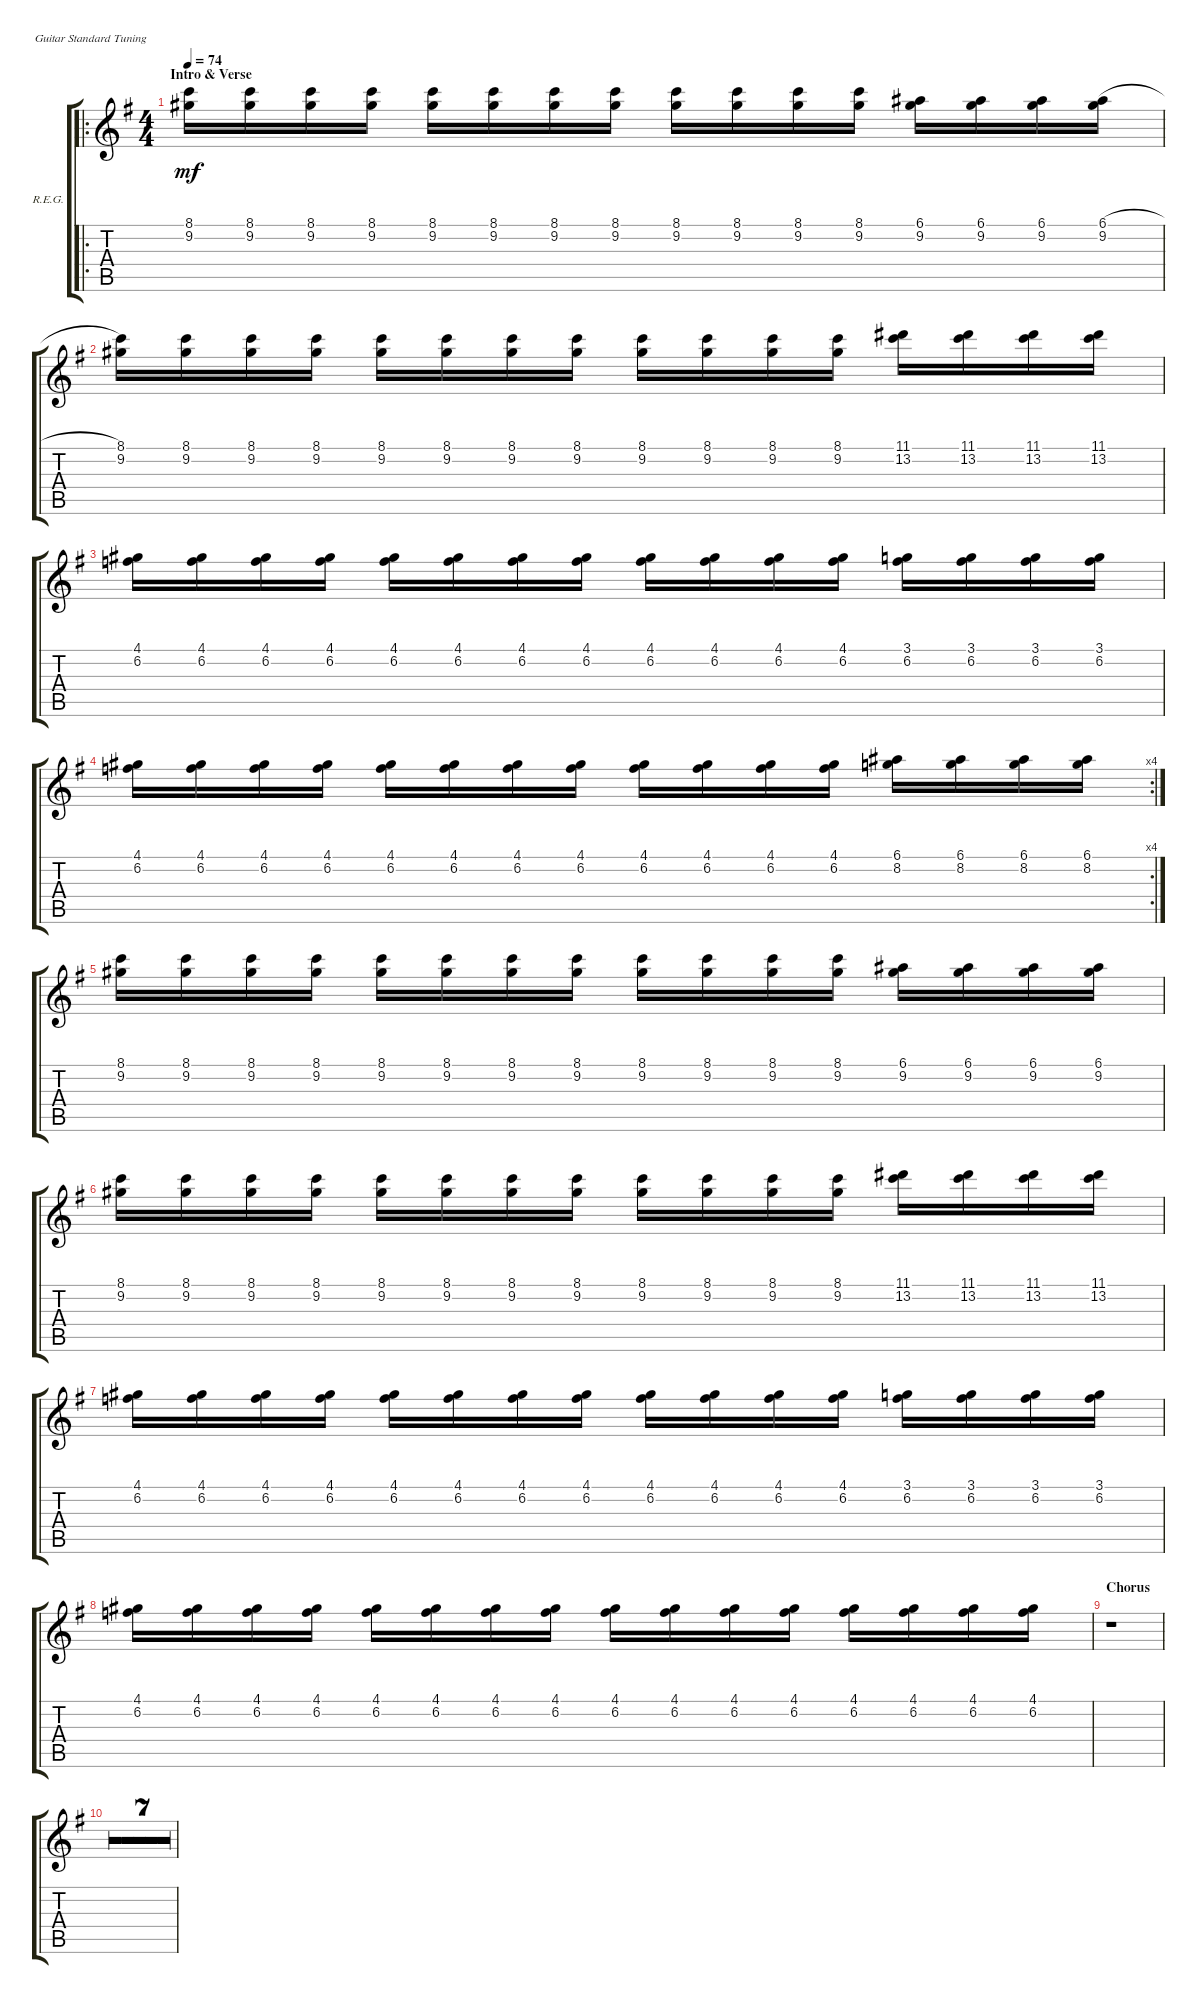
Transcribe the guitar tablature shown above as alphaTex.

\defaultSystemsLayout 4
\bracketExtendMode groupsimilarinstruments
\firstSystemTrackNameOrientation horizontal
\otherSystemsTrackNameOrientation horizontal
\track ("Rhythm Electric Guitar" "R.E.G.") {multiBarRest instrument electricguitarclean}
\staff {score tabs}
\tuning (E4 B3 G3 D3 A2 E2)
\ro
\ts (4 4)
\section ("" "Intro & Verse")
\tempo 74
\clef g2
\ks g
(8.1 9.2).16{lyrics (0 "") lyrics (1 "") lyrics (2 "") lyrics (3 "") lyrics (4 "") dy mf instrument electricguitarclean} (8.1 9.2).16{lyrics (0 "") lyrics (1 "") lyrics (2 "") lyrics (3 "") lyrics (4 "")} (8.1 9.2).16{lyrics (0 "") lyrics (1 "") lyrics (2 "") lyrics (3 "") lyrics (4 "")} (8.1 9.2).16{lyrics (0 "") lyrics (1 "") lyrics (2 "") lyrics (3 "") lyrics (4 "")} (8.1 9.2).16{lyrics (0 "") lyrics (1 "") lyrics (2 "") lyrics (3 "") lyrics (4 "")} (8.1 9.2).16{lyrics (0 "") lyrics (1 "") lyrics (2 "") lyrics (3 "") lyrics (4 "")} (8.1 9.2).16{lyrics (0 "") lyrics (1 "") lyrics (2 "") lyrics (3 "") lyrics (4 "")} (8.1 9.2).16{lyrics (0 "") lyrics (1 "") lyrics (2 "") lyrics (3 "") lyrics (4 "")} (8.1 9.2).16{lyrics (0 "") lyrics (1 "") lyrics (2 "") lyrics (3 "") lyrics (4 "")} (8.1 9.2).16{lyrics (0 "") lyrics (1 "") lyrics (2 "") lyrics (3 "") lyrics (4 "")} (8.1 9.2).16{lyrics (0 "") lyrics (1 "") lyrics (2 "") lyrics (3 "") lyrics (4 "")} (8.1 9.2).16{lyrics (0 "") lyrics (1 "") lyrics (2 "") lyrics (3 "") lyrics (4 "")} (6.1 9.2).16{lyrics (0 "") lyrics (1 "") lyrics (2 "") lyrics (3 "") lyrics (4 "")} (6.1 9.2).16{lyrics (0 "") lyrics (1 "") lyrics (2 "") lyrics (3 "") lyrics (4 "")} (6.1 9.2).16{lyrics (0 "") lyrics (1 "") lyrics (2 "") lyrics (3 "") lyrics (4 "")} (6.1{h} 9.2).16{lyrics (0 "") lyrics (1 "") lyrics (2 "") lyrics (3 "") lyrics (4 "")} |
(9.2 8.1).16{lyrics (0 "") lyrics (1 "") lyrics (2 "") lyrics (3 "") lyrics (4 "")} (9.2 8.1).16{lyrics (0 "") lyrics (1 "") lyrics (2 "") lyrics (3 "") lyrics (4 "")} (9.2 8.1).16{lyrics (0 "") lyrics (1 "") lyrics (2 "") lyrics (3 "") lyrics (4 "")} (9.2 8.1).16{lyrics (0 "") lyrics (1 "") lyrics (2 "") lyrics (3 "") lyrics (4 "")} (9.2 8.1).16{lyrics (0 "") lyrics (1 "") lyrics (2 "") lyrics (3 "") lyrics (4 "")} (9.2 8.1).16{lyrics (0 "") lyrics (1 "") lyrics (2 "") lyrics (3 "") lyrics (4 "")} (9.2 8.1).16{lyrics (0 "") lyrics (1 "") lyrics (2 "") lyrics (3 "") lyrics (4 "")} (9.2 8.1).16{lyrics (0 "") lyrics (1 "") lyrics (2 "") lyrics (3 "") lyrics (4 "")} (9.2 8.1).16{lyrics (0 "") lyrics (1 "") lyrics (2 "") lyrics (3 "") lyrics (4 "")} (9.2 8.1).16{lyrics (0 "") lyrics (1 "") lyrics (2 "") lyrics (3 "") lyrics (4 "")} (9.2 8.1).16{lyrics (0 "") lyrics (1 "") lyrics (2 "") lyrics (3 "") lyrics (4 "")} (9.2 8.1).16{lyrics (0 "") lyrics (1 "") lyrics (2 "") lyrics (3 "") lyrics (4 "")} (11.1 13.2).16{lyrics (0 "") lyrics (1 "") lyrics (2 "") lyrics (3 "") lyrics (4 "")} (11.1 13.2).16{lyrics (0 "") lyrics (1 "") lyrics (2 "") lyrics (3 "") lyrics (4 "")} (11.1 13.2).16{lyrics (0 "") lyrics (1 "") lyrics (2 "") lyrics (3 "") lyrics (4 "")} (11.1 13.2).16{lyrics (0 "") lyrics (1 "") lyrics (2 "") lyrics (3 "") lyrics (4 "")} |
(4.1 6.2).16{lyrics (0 "") lyrics (1 "") lyrics (2 "") lyrics (3 "") lyrics (4 "")} (4.1 6.2).16{lyrics (0 "") lyrics (1 "") lyrics (2 "") lyrics (3 "") lyrics (4 "")} (4.1 6.2).16{lyrics (0 "") lyrics (1 "") lyrics (2 "") lyrics (3 "") lyrics (4 "")} (4.1 6.2).16{lyrics (0 "") lyrics (1 "") lyrics (2 "") lyrics (3 "") lyrics (4 "")} (4.1 6.2).16{lyrics (0 "") lyrics (1 "") lyrics (2 "") lyrics (3 "") lyrics (4 "")} (4.1 6.2).16{lyrics (0 "") lyrics (1 "") lyrics (2 "") lyrics (3 "") lyrics (4 "")} (4.1 6.2).16{lyrics (0 "") lyrics (1 "") lyrics (2 "") lyrics (3 "") lyrics (4 "")} (4.1 6.2).16{lyrics (0 "") lyrics (1 "") lyrics (2 "") lyrics (3 "") lyrics (4 "")} (4.1 6.2).16{lyrics (0 "") lyrics (1 "") lyrics (2 "") lyrics (3 "") lyrics (4 "")} (4.1 6.2).16{lyrics (0 "") lyrics (1 "") lyrics (2 "") lyrics (3 "") lyrics (4 "")} (4.1 6.2).16{lyrics (0 "") lyrics (1 "") lyrics (2 "") lyrics (3 "") lyrics (4 "")} (4.1 6.2).16{lyrics (0 "") lyrics (1 "") lyrics (2 "") lyrics (3 "") lyrics (4 "")} (3.1 6.2).16{lyrics (0 "") lyrics (1 "") lyrics (2 "") lyrics (3 "") lyrics (4 "")} (3.1 6.2).16{lyrics (0 "") lyrics (1 "") lyrics (2 "") lyrics (3 "") lyrics (4 "")} (3.1 6.2).16{lyrics (0 "") lyrics (1 "") lyrics (2 "") lyrics (3 "") lyrics (4 "")} (3.1 6.2).16{lyrics (0 "") lyrics (1 "") lyrics (2 "") lyrics (3 "") lyrics (4 "")} |
\rc 4
(4.1 6.2).16{lyrics (0 "") lyrics (1 "") lyrics (2 "") lyrics (3 "") lyrics (4 "")} (4.1 6.2).16{lyrics (0 "") lyrics (1 "") lyrics (2 "") lyrics (3 "") lyrics (4 "")} (4.1 6.2).16{lyrics (0 "") lyrics (1 "") lyrics (2 "") lyrics (3 "") lyrics (4 "")} (4.1 6.2).16{lyrics (0 "") lyrics (1 "") lyrics (2 "") lyrics (3 "") lyrics (4 "")} (4.1 6.2).16{lyrics (0 "") lyrics (1 "") lyrics (2 "") lyrics (3 "") lyrics (4 "")} (4.1 6.2).16{lyrics (0 "") lyrics (1 "") lyrics (2 "") lyrics (3 "") lyrics (4 "")} (4.1 6.2).16{lyrics (0 "") lyrics (1 "") lyrics (2 "") lyrics (3 "") lyrics (4 "")} (4.1 6.2).16{lyrics (0 "") lyrics (1 "") lyrics (2 "") lyrics (3 "") lyrics (4 "")} (4.1 6.2).16{lyrics (0 "") lyrics (1 "") lyrics (2 "") lyrics (3 "") lyrics (4 "")} (4.1 6.2).16{lyrics (0 "") lyrics (1 "") lyrics (2 "") lyrics (3 "") lyrics (4 "")} (4.1 6.2).16{lyrics (0 "") lyrics (1 "") lyrics (2 "") lyrics (3 "") lyrics (4 "")} (4.1 6.2).16{lyrics (0 "") lyrics (1 "") lyrics (2 "") lyrics (3 "") lyrics (4 "")} (6.1 8.2).16{lyrics (0 "") lyrics (1 "") lyrics (2 "") lyrics (3 "") lyrics (4 "")} (6.1 8.2).16{lyrics (0 "") lyrics (1 "") lyrics (2 "") lyrics (3 "") lyrics (4 "")} (6.1 8.2).16{lyrics (0 "") lyrics (1 "") lyrics (2 "") lyrics (3 "") lyrics (4 "")} (6.1 8.2).16{lyrics (0 "") lyrics (1 "") lyrics (2 "") lyrics (3 "") lyrics (4 "")} |
(9.2 8.1).16{lyrics (0 "") lyrics (1 "") lyrics (2 "") lyrics (3 "") lyrics (4 "")} (9.2 8.1).16{lyrics (0 "") lyrics (1 "") lyrics (2 "") lyrics (3 "") lyrics (4 "")} (9.2 8.1).16{lyrics (0 "") lyrics (1 "") lyrics (2 "") lyrics (3 "") lyrics (4 "")} (9.2 8.1).16{lyrics (0 "") lyrics (1 "") lyrics (2 "") lyrics (3 "") lyrics (4 "")} (9.2 8.1).16{lyrics (0 "") lyrics (1 "") lyrics (2 "") lyrics (3 "") lyrics (4 "")} (9.2 8.1).16{lyrics (0 "") lyrics (1 "") lyrics (2 "") lyrics (3 "") lyrics (4 "")} (9.2 8.1).16{lyrics (0 "") lyrics (1 "") lyrics (2 "") lyrics (3 "") lyrics (4 "")} (9.2 8.1).16{lyrics (0 "") lyrics (1 "") lyrics (2 "") lyrics (3 "") lyrics (4 "")} (9.2 8.1).16{lyrics (0 "") lyrics (1 "") lyrics (2 "") lyrics (3 "") lyrics (4 "")} (9.2 8.1).16{lyrics (0 "") lyrics (1 "") lyrics (2 "") lyrics (3 "") lyrics (4 "")} (9.2 8.1).16{lyrics (0 "") lyrics (1 "") lyrics (2 "") lyrics (3 "") lyrics (4 "")} (9.2 8.1).16{lyrics (0 "") lyrics (1 "") lyrics (2 "") lyrics (3 "") lyrics (4 "")} (9.2 6.1).16{lyrics (0 "") lyrics (1 "") lyrics (2 "") lyrics (3 "") lyrics (4 "")} (9.2 6.1).16{lyrics (0 "") lyrics (1 "") lyrics (2 "") lyrics (3 "") lyrics (4 "")} (9.2 6.1).16{lyrics (0 "") lyrics (1 "") lyrics (2 "") lyrics (3 "") lyrics (4 "")} (9.2 6.1).16{lyrics (0 "") lyrics (1 "") lyrics (2 "") lyrics (3 "") lyrics (4 "")} |
(9.2 8.1).16{lyrics (0 "") lyrics (1 "") lyrics (2 "") lyrics (3 "") lyrics (4 "")} (9.2 8.1).16{lyrics (0 "") lyrics (1 "") lyrics (2 "") lyrics (3 "") lyrics (4 "")} (9.2 8.1).16{lyrics (0 "") lyrics (1 "") lyrics (2 "") lyrics (3 "") lyrics (4 "")} (9.2 8.1).16{lyrics (0 "") lyrics (1 "") lyrics (2 "") lyrics (3 "") lyrics (4 "")} (9.2 8.1).16{lyrics (0 "") lyrics (1 "") lyrics (2 "") lyrics (3 "") lyrics (4 "")} (9.2 8.1).16{lyrics (0 "") lyrics (1 "") lyrics (2 "") lyrics (3 "") lyrics (4 "")} (9.2 8.1).16{lyrics (0 "") lyrics (1 "") lyrics (2 "") lyrics (3 "") lyrics (4 "")} (9.2 8.1).16{lyrics (0 "") lyrics (1 "") lyrics (2 "") lyrics (3 "") lyrics (4 "")} (9.2 8.1).16{lyrics (0 "") lyrics (1 "") lyrics (2 "") lyrics (3 "") lyrics (4 "")} (9.2 8.1).16{lyrics (0 "") lyrics (1 "") lyrics (2 "") lyrics (3 "") lyrics (4 "")} (9.2 8.1).16{lyrics (0 "") lyrics (1 "") lyrics (2 "") lyrics (3 "") lyrics (4 "")} (9.2 8.1).16{lyrics (0 "") lyrics (1 "") lyrics (2 "") lyrics (3 "") lyrics (4 "")} (13.2 11.1).16{lyrics (0 "") lyrics (1 "") lyrics (2 "") lyrics (3 "") lyrics (4 "")} (13.2 11.1).16{lyrics (0 "") lyrics (1 "") lyrics (2 "") lyrics (3 "") lyrics (4 "")} (13.2 11.1).16{lyrics (0 "") lyrics (1 "") lyrics (2 "") lyrics (3 "") lyrics (4 "")} (13.2 11.1).16{lyrics (0 "") lyrics (1 "") lyrics (2 "") lyrics (3 "") lyrics (4 "")} |
(6.2 4.1).16{lyrics (0 "") lyrics (1 "") lyrics (2 "") lyrics (3 "") lyrics (4 "")} (6.2 4.1).16{lyrics (0 "") lyrics (1 "") lyrics (2 "") lyrics (3 "") lyrics (4 "")} (6.2 4.1).16{lyrics (0 "") lyrics (1 "") lyrics (2 "") lyrics (3 "") lyrics (4 "")} (6.2 4.1).16{lyrics (0 "") lyrics (1 "") lyrics (2 "") lyrics (3 "") lyrics (4 "")} (6.2 4.1).16{lyrics (0 "") lyrics (1 "") lyrics (2 "") lyrics (3 "") lyrics (4 "")} (6.2 4.1).16{lyrics (0 "") lyrics (1 "") lyrics (2 "") lyrics (3 "") lyrics (4 "")} (6.2 4.1).16{lyrics (0 "") lyrics (1 "") lyrics (2 "") lyrics (3 "") lyrics (4 "")} (6.2 4.1).16{lyrics (0 "") lyrics (1 "") lyrics (2 "") lyrics (3 "") lyrics (4 "")} (6.2 4.1).16{lyrics (0 "") lyrics (1 "") lyrics (2 "") lyrics (3 "") lyrics (4 "")} (6.2 4.1).16{lyrics (0 "") lyrics (1 "") lyrics (2 "") lyrics (3 "") lyrics (4 "")} (6.2 4.1).16{lyrics (0 "") lyrics (1 "") lyrics (2 "") lyrics (3 "") lyrics (4 "")} (6.2 4.1).16{lyrics (0 "") lyrics (1 "") lyrics (2 "") lyrics (3 "") lyrics (4 "")} (6.2 3.1).16{lyrics (0 "") lyrics (1 "") lyrics (2 "") lyrics (3 "") lyrics (4 "")} (6.2 3.1).16{lyrics (0 "") lyrics (1 "") lyrics (2 "") lyrics (3 "") lyrics (4 "")} (6.2 3.1).16{lyrics (0 "") lyrics (1 "") lyrics (2 "") lyrics (3 "") lyrics (4 "")} (6.2 3.1).16{lyrics (0 "") lyrics (1 "") lyrics (2 "") lyrics (3 "") lyrics (4 "")} |
(4.1 6.2).16{lyrics (0 "") lyrics (1 "") lyrics (2 "") lyrics (3 "") lyrics (4 "")} (4.1 6.2).16{lyrics (0 "") lyrics (1 "") lyrics (2 "") lyrics (3 "") lyrics (4 "")} (4.1 6.2).16{lyrics (0 "") lyrics (1 "") lyrics (2 "") lyrics (3 "") lyrics (4 "")} (4.1 6.2).16{lyrics (0 "") lyrics (1 "") lyrics (2 "") lyrics (3 "") lyrics (4 "")} (4.1 6.2).16{lyrics (0 "") lyrics (1 "") lyrics (2 "") lyrics (3 "") lyrics (4 "")} (4.1 6.2).16{lyrics (0 "") lyrics (1 "") lyrics (2 "") lyrics (3 "") lyrics (4 "")} (4.1 6.2).16{lyrics (0 "") lyrics (1 "") lyrics (2 "") lyrics (3 "") lyrics (4 "")} (4.1 6.2).16{lyrics (0 "") lyrics (1 "") lyrics (2 "") lyrics (3 "") lyrics (4 "")} (4.1 6.2).16{lyrics (0 "") lyrics (1 "") lyrics (2 "") lyrics (3 "") lyrics (4 "")} (4.1 6.2).16{lyrics (0 "") lyrics (1 "") lyrics (2 "") lyrics (3 "") lyrics (4 "")} (4.1 6.2).16{lyrics (0 "") lyrics (1 "") lyrics (2 "") lyrics (3 "") lyrics (4 "")} (4.1 6.2).16{lyrics (0 "") lyrics (1 "") lyrics (2 "") lyrics (3 "") lyrics (4 "")} (4.1 6.2).16{lyrics (0 "") lyrics (1 "") lyrics (2 "") lyrics (3 "") lyrics (4 "")} (4.1 6.2).16{lyrics (0 "") lyrics (1 "") lyrics (2 "") lyrics (3 "") lyrics (4 "")} (4.1 6.2).16{lyrics (0 "") lyrics (1 "") lyrics (2 "") lyrics (3 "") lyrics (4 "")} (4.1 6.2).16{lyrics (0 "") lyrics (1 "") lyrics (2 "") lyrics (3 "") lyrics (4 "")} |
\section ("" "Chorus")
r.1 |
r.1 |
r.1 |
r.1 |
r.1 |
r.1 |
r.1 |
r.1
